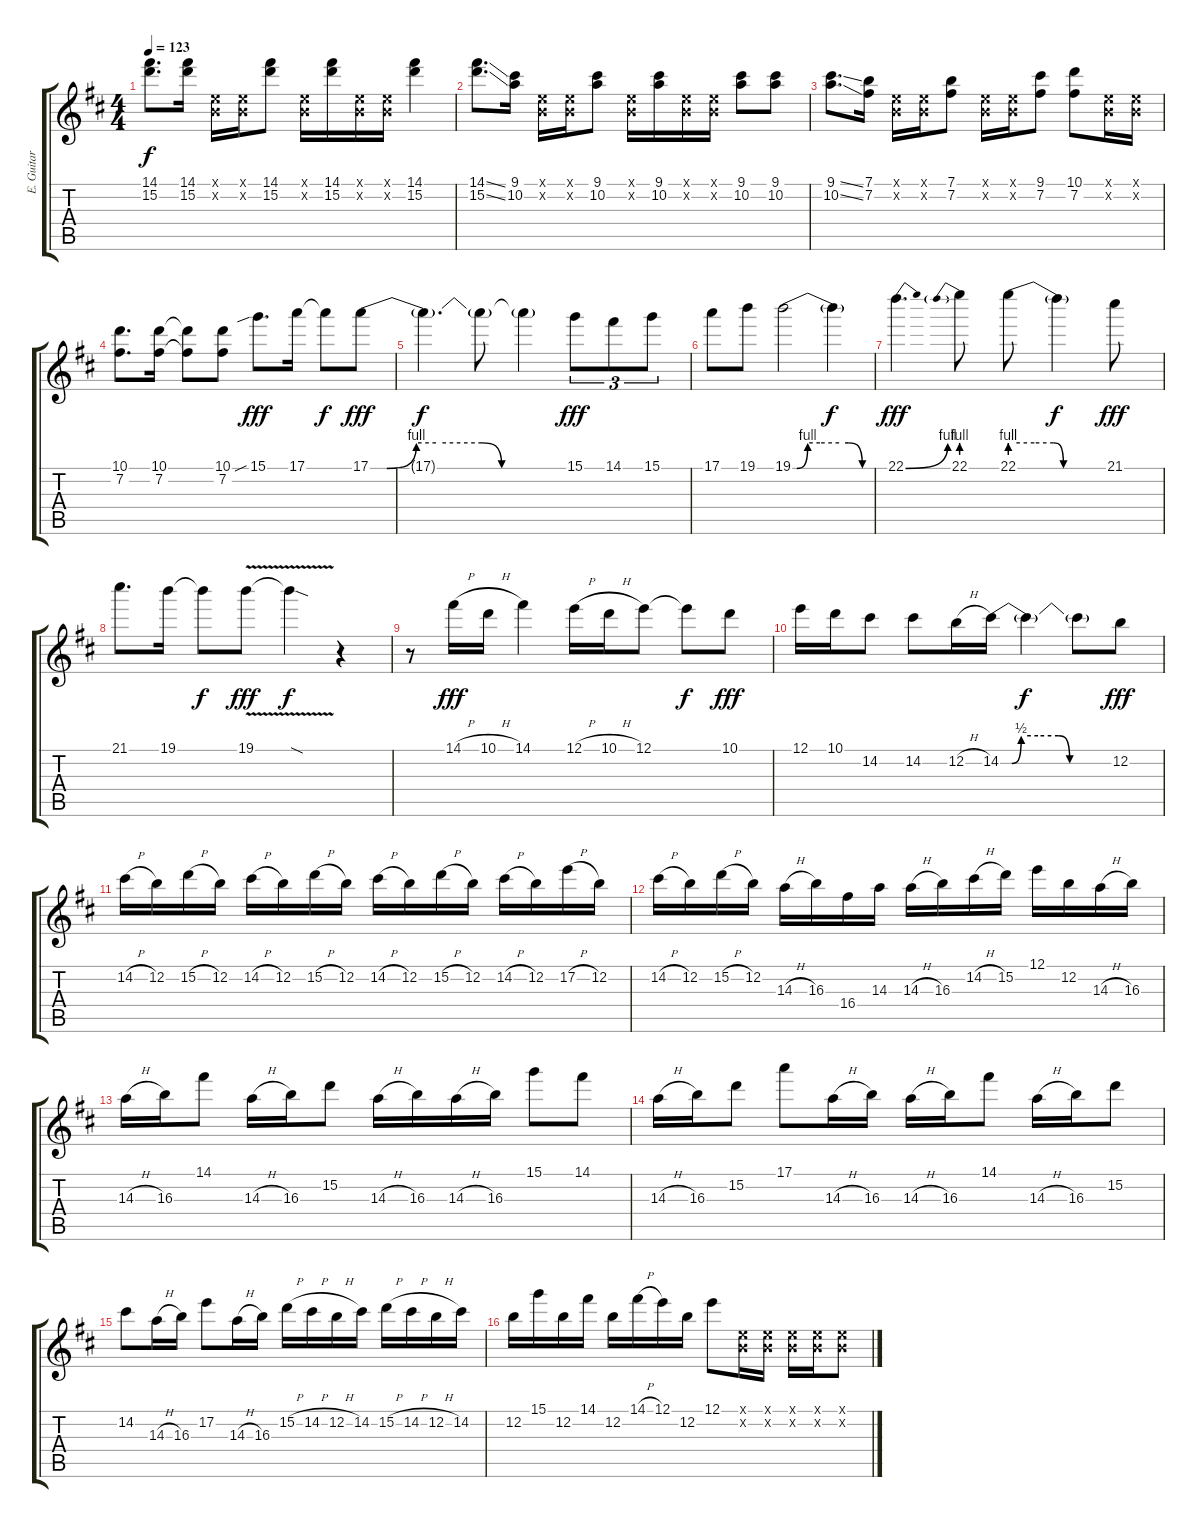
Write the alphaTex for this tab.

\track ("E. Guitar I" "E. Guitar ") {instrument overdrivenguitar}
\staff {score tabs}
\tuning (E4 B3 G3 D3 A2 E2) {hide}
\ts (4 4)
\tempo 123
\clef g2
\ks d
(14.1 15.2).8{d dy f} (14.1 15.2).16 (0.1{x} 0.2{x}).16 (0.1{x} 0.2{x}).16 (14.1 15.2).8 (0.1{x} 0.2{x}).16 (14.1 15.2).16 (0.1{x} 0.2{x}).16 (0.1{x} 0.2{x}).16 (14.1 15.2).4 |
(14.1{ss} 15.2{ss}).8{d} (9.1 10.2).16 (0.1{x} 0.2{x}).16 (0.1{x} 0.2{x}).16 (9.1 10.2).8 (0.1{x} 0.2{x}).16 (9.1 10.2).16 (0.1{x} 0.2{x}).16 (0.1{x} 0.2{x}).16 (9.1 10.2).8 (9.1 10.2).8 |
(9.1{ss} 10.2{ss}).8{d} (7.1 7.2).16 (0.1{x} 0.2{x}).16 (0.1{x} 0.2{x}).16 (7.1 7.2).8 (0.1{x} 0.2{x}).16 (0.1{x} 0.2{x}).16 (9.1 7.2).8 (10.1 7.2).8 (0.1{x} 0.2{x}).16 (0.1{x} 0.2{x}).16 |
(10.1 7.2).8{d} (10.1 7.2).16 (10.1{t} 7.2{t}).8 (10.1 7.2).8 15.1{sib}.8{d dy fff} 17.1.16 17.1{t}.8{dy f} 17.1{be (custom 0 0 5 0 14 4 20 4 34 4 40 0 60 0)}.8{dy fff} |
17.1{t}.4{d dy f} 17.1{t}.8 17.1{t}.4 15.1.8{tu (3 2) dy fff} 14.1.8{tu (3 2)} 15.1.8{tu (3 2)} |
17.1.8 19.1.8 19.1{be (custom 0 0 3 0 11 4 20 4 34 4 41 4 51 0 60 0)}.2 19.1{t}.4{dy f} |
22.1{be (bend 0 0 60 4)}.4{d dy fff} 22.1{be (prebend 0 4 60 4)}.8 22.1{be (custom 0 4 15 4 27 4 33 0 60 0)}.8 22.1{t}.4{dy f} 21.1.8{dy fff} |
21.1.8{d} 19.1.16 19.1{t}.8{dy f} 19.1{v}.8{dy fff} 19.1{sod t}.4{dy f} r.4 |
r.8 14.1{h}.16{dy fff} 10.1{h}.16 14.1.4 12.1{h}.16 10.1{h}.16 12.1.8 12.1{t}.8{dy f} 10.1.8{dy fff} |
12.1.16 10.1.16 14.2.8 14.2.8 12.2{h}.16 14.2{be (custom 0 0 6 0 11 2 20 2 31 2 37 0 60 0)}.16 14.2{t}.4{dy f} 14.2{t}.8 12.2.8{dy fff} |
14.2{h}.16 12.2.16 15.2{h}.16 12.2.16 14.2{h}.16 12.2.16 15.2{h}.16 12.2.16 14.2{h}.16 12.2.16 15.2{h}.16 12.2.16 14.2{h}.16 12.2.16 17.2{h}.16 12.2.16 |
14.2{h}.16 12.2.16 15.2{h}.16 12.2.16 14.3{h}.16 16.3.16 16.4.16 14.3.16 14.3{h}.16 16.3.16 14.2{h}.16 15.2.16 12.1.16 12.2.16 14.3{h}.16 16.3.16 |
14.3{h}.16 16.3.16 14.1.8 14.3{h}.16 16.3.16 15.2.8 14.3{h}.16 16.3.16 14.3{h}.16 16.3.16 15.1.8 14.1.8 |
14.3{h}.16 16.3.16 15.2.8 17.1.8 14.3{h}.16 16.3.16 14.3{h}.16 16.3.16 14.1.8 14.3{h}.16 16.3.16 15.2.8 |
14.2.8 14.3{h}.16 16.3.16 17.2.8 14.3{h}.16 16.3.16 15.2{h}.16 14.2{h}.16 12.2{h}.16 14.2.16 15.2{h}.16 14.2{h}.16 12.2{h}.16 14.2.16 |
12.2.16 15.1.16 12.2.16 14.1.16 12.2.16 14.1{h}.16 12.1.16 12.2.16 12.1.8 (0.1{x} 0.2{x}).16 (0.1{x} 0.2{x}).16 (0.1{x} 0.2{x}).16 (0.1{x} 0.2{x}).16 (0.1{x} 0.2{x}).8
